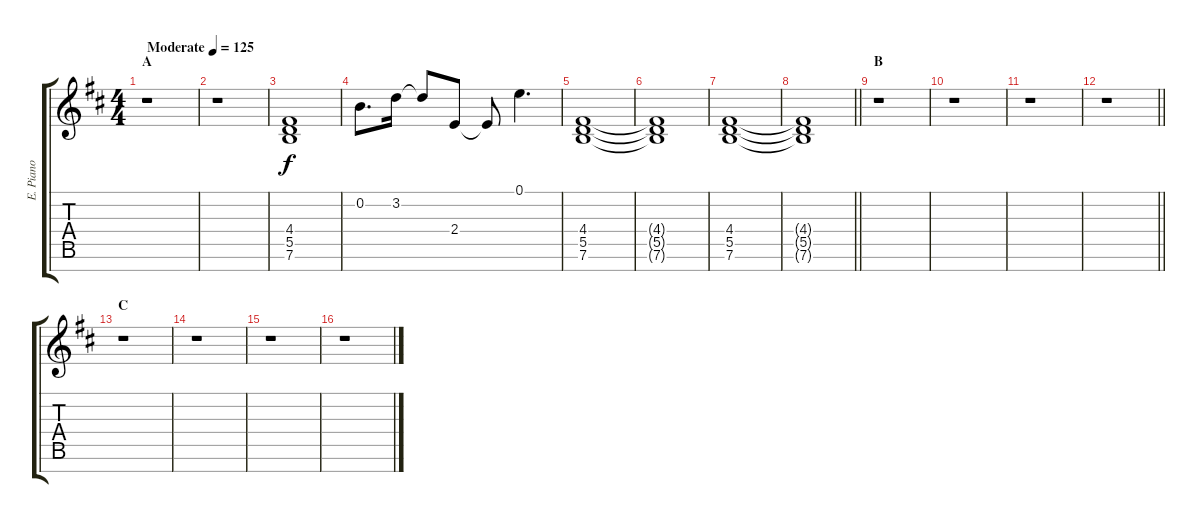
\track ("E. Piano" "E. Piano") {instrument electricpiano1}
\staff {score tabs}
\tuning (E5 B4 G4 D4 A3 E3 B2) {hide}
\ts (4 4)
\section ("" "A")
\tempo (125 "Moderate")
\clef g2
\ks d
r.1{dy f instrument electricpiano1} |
r.1 |
(4.4 5.5 7.6).1 |
0.2.8{d} 3.2.16 3.2{t}.8 2.4.8 2.4{t}.8 0.1.4{d} |
(4.4 5.5 7.6).1 |
(4.4{t} 5.5{t} 7.6{t}).1 |
(4.4 5.5 7.6).1 |
\barLineRight lightlight
(4.4{t} 5.5{t} 7.6{t}).1 |
\section ("" "B")
r.1 |
r.1 |
r.1 |
\barLineRight lightlight
r.1 |
\section ("" "C")
r.1 |
r.1 |
r.1 |
r.1
